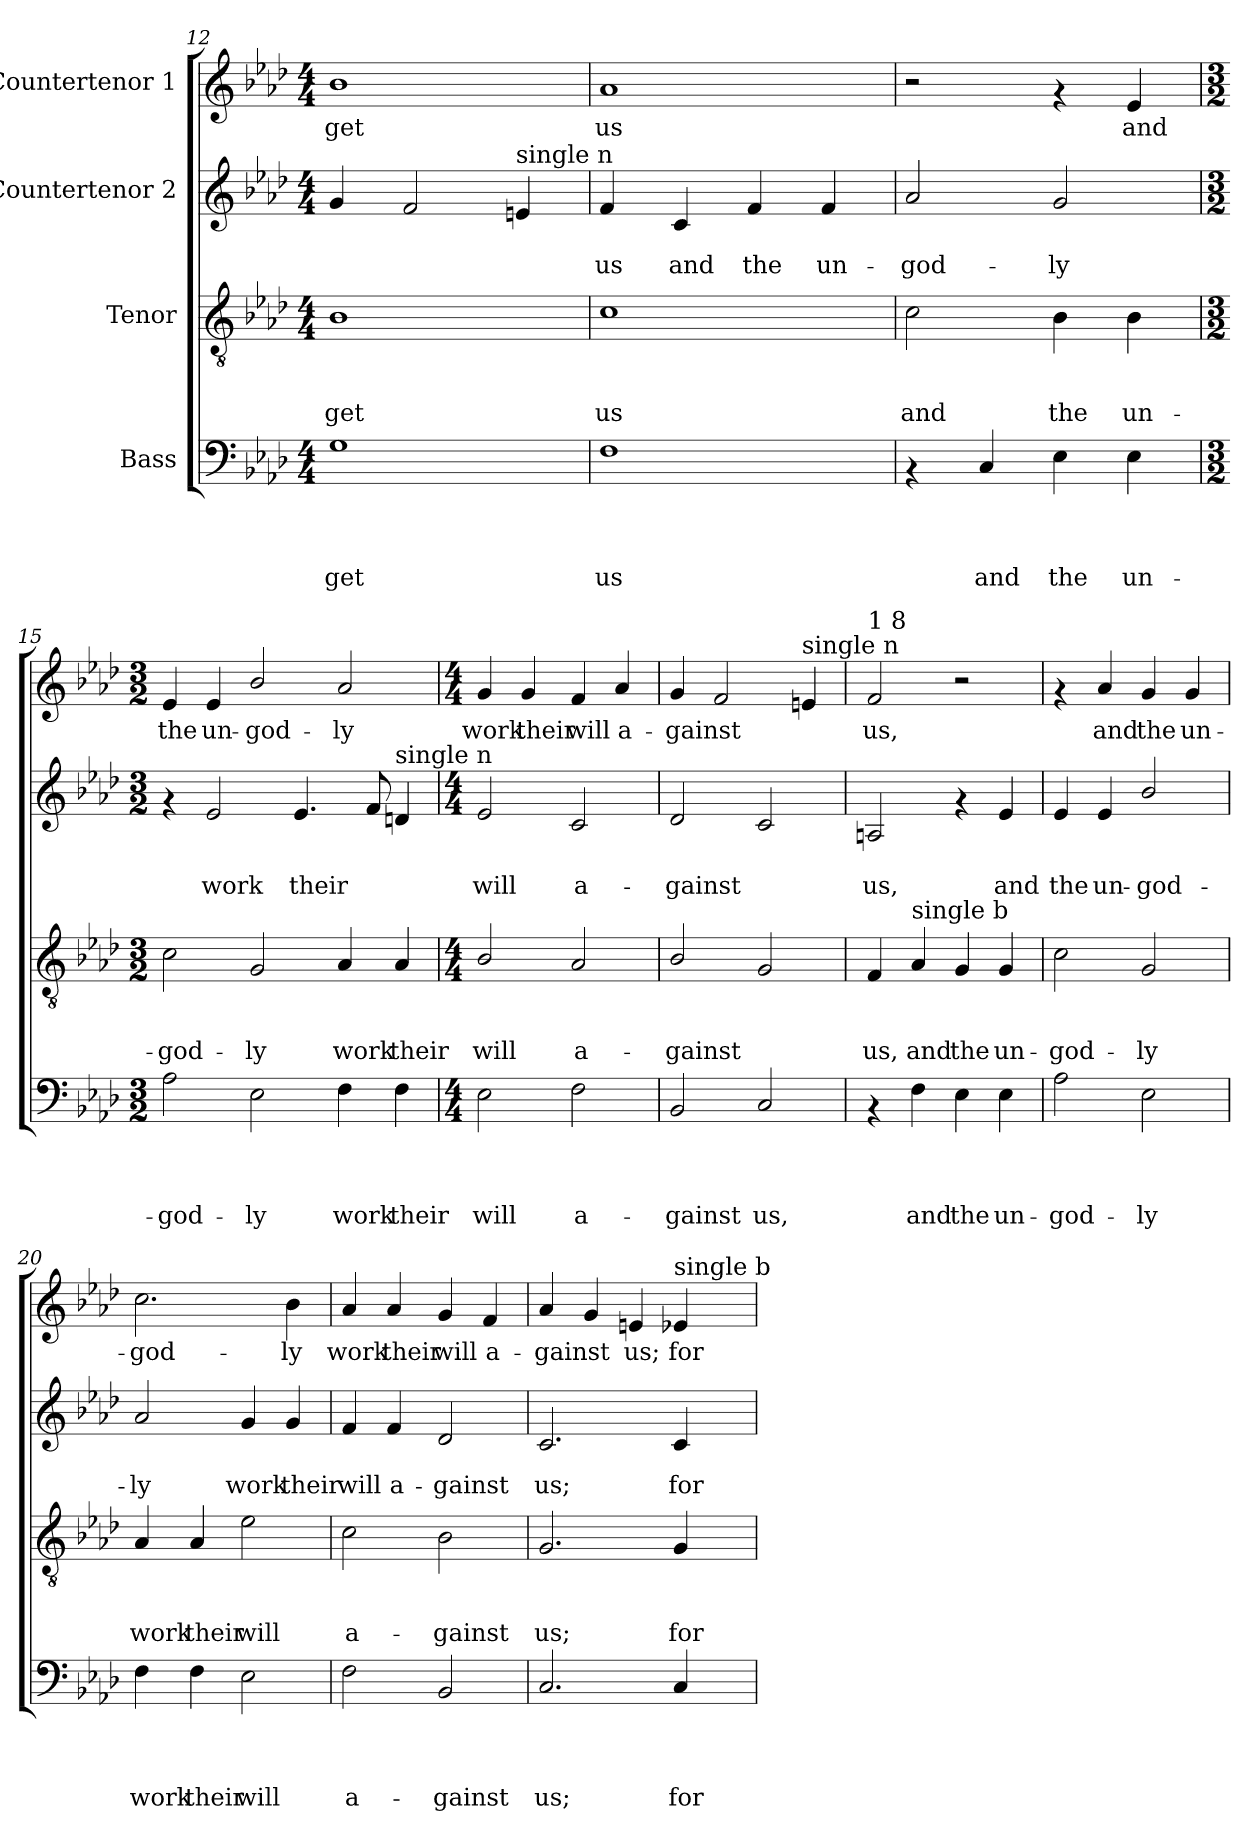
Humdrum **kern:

**kern	**text	**text	**text	**text	**kern	**text	**text	**text	**kern	**text	**text	**kern	**text
*part4	*part4	*part4	*part4	*part4	*part3	*part3	*part3	*part3	*part2	*part2	*part2	*part1	*part1
*staff4	*staff4	*staff4	*staff4	*staff4	*staff3	*staff3	*staff3	*staff3	*staff2	*staff2	*staff2	*staff1	*staff1
*I"Bass	*	*	*	*	*I"Tenor	*	*	*	*I"Countertenor 2	*	*	*I"Countertenor 1	*
*clefF4	*	*	*	*	*clefGv2	*	*	*	*clefG2	*	*	*clefG2	*
*k[b-e-a-d-]	*	*	*	*	*k[b-e-a-d-]	*	*	*	*k[b-e-a-d-]	*	*	*k[b-e-a-d-]	*
*A-:	*	*	*	*	*A-:	*	*	*	*A-:	*	*	*A-:	*
*M4/4	*	*	*	*	*M4/4	*	*	*	*M4/4	*	*	*M4/4	*
=12	=12	=12	=12	=12	=12	=12	=12	=12	=12	=12	=12	=12	=12
!	!	!	!	!LO:LY:b	!	!	!	!LO:LY:b	!	!	!	!	!LO:LY:b
1G	.	.	.	-get	1B-	.	.	-get	4g/	.	.	1b-	-get
.	.	.	.	.	.	.	.	.	2f/	.	.	.	.
!	!	!	!	!	!	!	!	!	!LO:TX:a:t=single n	!	!	!	!
.	.	.	.	.	.	.	.	.	4e/	.	.	.	.
=13!	=13!	=13!	=13!	=13!	=13!	=13!	=13!	=13!	=13!	=13!	=13!	=13!	=13!
!	!	!	!	!LO:LY:b	!	!	!	!LO:LY:b	!	!	!LO:LY:b	!	!LO:LY:b
1F	.	.	.	us	1c	.	.	us	4f/	.	us	1a-	us
!	!	!	!	!	!	!	!	!	!	!	!LO:LY:b	!	!
.	.	.	.	.	.	.	.	.	4c/	.	and	.	.
!	!	!	!	!	!	!	!	!	!	!	!LO:LY:b	!	!
.	.	.	.	.	.	.	.	.	4f/	.	the	.	.
!	!	!	!	!	!	!	!	!	!	!	!LO:LY:b	!	!
.	.	.	.	.	.	.	.	.	4f/	.	un-	.	.
!!LO:PB:g=z
=14!	=14!	=14!	=14!	=14!	=14!	=14!	=14!	=14!	=14!	=14!	=14!	=14!	=14!
!	!	!	!	!	!	!	!	!LO:LY:b	!	!	!LO:LY:b	!	!
4rAA	.	.	.	.	2c\	.	.	and	2a-/	.	-god-	2r	.
!	!	!	!	!LO:LY:b	!	!	!	!	!	!	!	!	!
4C/	.	.	.	and	.	.	.	.	.	.	.	.	.
!	!	!	!	!LO:LY:b	!	!	!	!LO:LY:b	!	!	!LO:LY:b	!	!
4E-\	.	.	.	the	4B-\	.	.	the	2g/	.	-ly	4rf	.
!	!	!	!	!LO:LY:b	!	!	!	!LO:LY:b	!	!	!	!	!LO:LY:b
4E-\	.	.	.	un-	4B-\	.	.	un-	.	.	.	4e-/	and
=15!	=15!	=15!	=15!	=15!	=15!	=15!	=15!	=15!	=15!	=15!	=15!	=15!	=15!
*M3/2	*	*	*	*	*M3/2	*	*	*	*M3/2	*	*	*M3/2	*
!	!	!	!	!LO:LY:b	!	!	!	!LO:LY:b	!	!	!	!	!LO:LY:b
2A-\	.	.	.	-god-	2c\	.	.	-god-	4rf	.	.	4e-/	the
!	!	!	!	!	!	!	!	!	!	!	!LO:LY:b	!	!LO:LY:b
.	.	.	.	.	.	.	.	.	2e-/	.	work	4e-/	un-
!	!	!	!	!LO:LY:b	!	!	!	!LO:LY:b	!	!	!	!	!LO:LY:b
2E-\	.	.	.	-ly	2G/	.	.	-ly	.	.	.	2b-/	-god-
!	!	!	!	!	!	!	!	!	!	!	!LO:LY:b	!	!
.	.	.	.	.	.	.	.	.	4.e-/	.	their	.	.
!	!	!	!	!LO:LY:b	!	!	!	!LO:LY:b	!	!	!	!	!LO:LY:b
4F\	.	.	.	work	4A-/	.	.	work	.	.	.	2a-/	-ly
.	.	.	.	.	.	.	.	.	8f/	.	.	.	.
!	!	!	!	!	!	!	!	!	!LO:TX:a:t=single n	!	!	!	!
!	!	!	!	!LO:LY:b	!	!	!	!LO:LY:b	!	!	!	!	!
4F\	.	.	.	their	4A-/	.	.	their	4d/	.	.	.	.
=16!	=16!	=16!	=16!	=16!	=16!	=16!	=16!	=16!	=16!	=16!	=16!	=16!	=16!
*M4/4	*	*	*	*	*M4/4	*	*	*	*M4/4	*	*	*M4/4	*
!	!	!	!	!LO:LY:b	!	!	!	!LO:LY:b	!	!	!LO:LY:b	!	!LO:LY:b
2E-\	.	.	.	will	2B-/	.	.	will	2e-/	.	will	4g/	work
!	!	!	!	!	!	!	!	!	!	!	!	!	!LO:LY:b
.	.	.	.	.	.	.	.	.	.	.	.	4g/	their
!	!	!	!	!LO:LY:b	!	!	!	!LO:LY:b	!	!	!LO:LY:b	!	!LO:LY:b
2F\	.	.	.	a-	2A-/	.	.	a-	2c/	.	a-	4f/	will
!	!	!	!	!	!	!	!	!	!	!	!	!	!LO:LY:b
.	.	.	.	.	.	.	.	.	.	.	.	4a-/	a-
=17!	=17!	=17!	=17!	=17!	=17!	=17!	=17!	=17!	=17!	=17!	=17!	=17!	=17!
!	!	!	!	!LO:LY:b	!	!	!	!LO:LY:b	!	!	!LO:LY:b	!	!LO:LY:b
2BB-/	.	.	.	-gainst	2B-/	.	.	-gainst	2d-/	.	-gainst	4g/	-gainst
.	.	.	.	.	.	.	.	.	.	.	.	2f/	.
!	!	!	!	!LO:LY:b	!	!	!	!	!	!	!	!	!
2C/	.	.	.	us,	2G/	.	.	.	2c/	.	.	.	.
!	!	!	!	!	!	!	!	!	!	!	!	!LO:TX:a:t=single n	!
.	.	.	.	.	.	.	.	.	.	.	.	4e/	.
!!LO:LB:g=z
=18!	=18!	=18!	=18!	=18!	=18!	=18!	=18!	=18!	=18!	=18!	=18!	=18!	=18!
!	!	!	!	!	!	!	!	!	!	!	!	!LO:TX:a:t=1 8	!
!	!	!	!	!	!	!	!	!LO:LY:b	!	!	!LO:LY:b	!	!LO:LY:b
4rAA	.	.	.	.	4F/	.	.	us,	2An/	.	us,	2f/	us,
!	!	!	!	!	!LO:TX:a:t=single b	!	!	!	!	!	!	!	!
!	!	!	!	!LO:LY:b	!	!	!	!LO:LY:b	!	!	!	!	!
4F\	.	.	.	and	4A-/	.	.	and	.	.	.	.	.
!	!	!	!	!LO:LY:b	!	!	!	!LO:LY:b	!	!	!	!	!
4E-\	.	.	.	the	4G/	.	.	the	4rf	.	.	2r	.
!	!	!	!	!LO:LY:b	!	!	!	!LO:LY:b	!	!	!LO:LY:b	!	!
4E-\	.	.	.	un-	4G/	.	.	un-	4e-/	.	and	.	.
=19!	=19!	=19!	=19!	=19!	=19!	=19!	=19!	=19!	=19!	=19!	=19!	=19!	=19!
!	!	!	!	!LO:LY:b	!	!	!	!LO:LY:b	!	!	!LO:LY:b	!	!
2A-\	.	.	.	-god-	2c\	.	.	-god-	4e-/	.	the	4rf	.
!	!	!	!	!	!	!	!	!	!	!	!LO:LY:b	!	!LO:LY:b
.	.	.	.	.	.	.	.	.	4e-/	.	un-	4a-/	and
!	!	!	!	!LO:LY:b	!	!	!	!LO:LY:b	!	!	!LO:LY:b	!	!LO:LY:b
2E-\	.	.	.	-ly	2G/	.	.	-ly	2b-/	.	-god-	4g/	the
!	!	!	!	!	!	!	!	!	!	!	!	!	!LO:LY:b
.	.	.	.	.	.	.	.	.	.	.	.	4g/	un-
=20!	=20!	=20!	=20!	=20!	=20!	=20!	=20!	=20!	=20!	=20!	=20!	=20!	=20!
!	!	!	!	!LO:LY:b	!	!	!	!LO:LY:b	!	!	!LO:LY:b	!	!LO:LY:b
4F\	.	.	.	work	4A-/	.	.	work	2a-/	.	-ly	2.cc\	-god-
!	!	!	!	!LO:LY:b	!	!	!	!LO:LY:b	!	!	!	!	!
4F\	.	.	.	their	4A-/	.	.	their	.	.	.	.	.
!	!	!	!	!LO:LY:b	!	!	!	!LO:LY:b	!	!	!LO:LY:b	!	!
2E-\	.	.	.	will	2e-\	.	.	will	4g/	.	work	.	.
!	!	!	!	!	!	!	!	!	!	!	!LO:LY:b	!	!LO:LY:b
.	.	.	.	.	.	.	.	.	4g/	.	their	4b-\	-ly
=21!	=21!	=21!	=21!	=21!	=21!	=21!	=21!	=21!	=21!	=21!	=21!	=21!	=21!
!	!	!	!	!LO:LY:b	!	!	!	!LO:LY:b	!	!	!LO:LY:b	!	!LO:LY:b
2F\	.	.	.	a-	2c\	.	.	a-	4f/	.	will	4a-/	work
!	!	!	!	!	!	!	!	!	!	!	!LO:LY:b	!	!LO:LY:b
.	.	.	.	.	.	.	.	.	4f/	.	a-	4a-/	their
!	!	!	!	!LO:LY:b	!	!	!	!LO:LY:b	!	!	!LO:LY:b	!	!LO:LY:b
2BB-/	.	.	.	-gainst	2B-\	.	.	-gainst	2d-/	.	-gainst	4g/	will
!	!	!	!	!	!	!	!	!	!	!	!	!	!LO:LY:b
.	.	.	.	.	.	.	.	.	.	.	.	4f/	a-
=22!	=22!	=22!	=22!	=22!	=22!	=22!	=22!	=22!	=22!	=22!	=22!	=22!	=22!
!	!	!	!	!LO:LY:b	!	!	!	!LO:LY:b	!	!	!LO:LY:b	!	!LO:LY:b
2.C/	.	.	.	us;	2.G/	.	.	us;	2.c/	.	us;	4a-/	-gainst
.	.	.	.	.	.	.	.	.	.	.	.	4g/	.
!	!	!	!	!	!	!	!	!	!	!	!	!	!LO:LY:b
.	.	.	.	.	.	.	.	.	.	.	.	4en/	us;
!	!	!	!	!	!	!	!	!	!	!	!	!LO:TX:a:t=single b	!
!	!	!	!	!LO:LY:b	!	!	!	!LO:LY:b	!	!	!LO:LY:b	!	!LO:LY:b
4C/	.	.	.	for	4G/	.	.	for	4c/	.	for	4e-/	for
=!	=!	=!	=!	=!	=!	=!	=!	=!	=!	=!	=!	=!	=!
*-	*-	*-	*-	*-	*-	*-	*-	*-	*-	*-	*-	*-	*-
